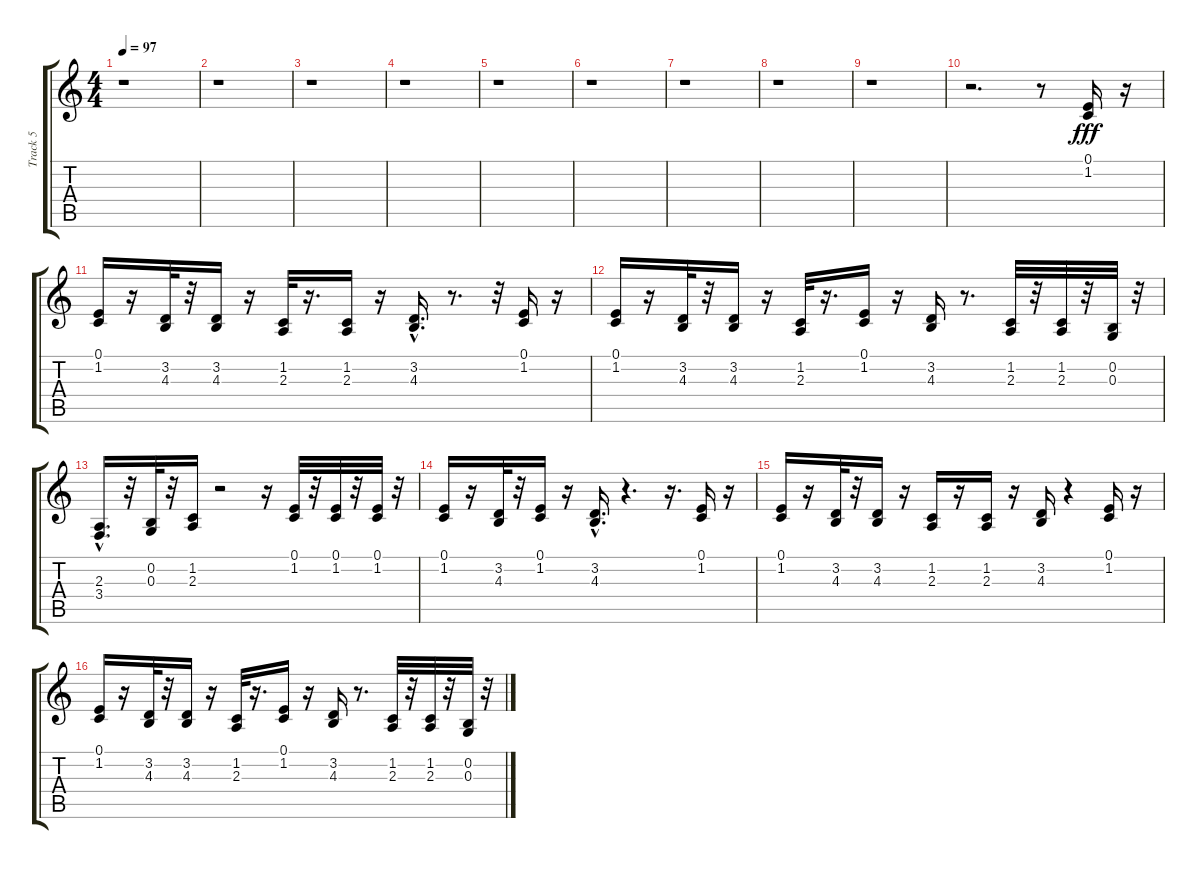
\track ("Track 5" "Track 5") {instrument choiraahs}
\staff {score tabs}
\tuning (E4 B3 G3 D3 A2 E2) {hide}
\ts (4 4)
\tempo 97
\clef g2
\ks c
r.1{dy fff} |
r.1 |
r.1 |
r.1 |
r.1 |
r.1 |
r.1 |
r.1 |
r.1 |
r.2{d} r.8 (0.1 1.2).16 r.16 |
(0.1 1.2).16 r.16 (3.2 4.3).32 r.32 (3.2 4.3).16 r.16 (1.2 2.3).32 r.16{d} (1.2 2.3).16 r.16 (3.2{hac} 4.3).16{d} r.8{d} r.32 (0.1 1.2).16 r.16 |
(0.1 1.2).16 r.16 (3.2 4.3).32 r.32 (3.2 4.3).16 r.16 (1.2 2.3).32 r.16{d} (0.1 1.2).16 r.16 (3.2 4.3).16 r.8{d} (1.2 2.3).32 r.32 (1.2 2.3).32 r.32 (0.2 0.3).32 r.32 |
(2.3{hac} 3.4).16{d} r.32 (0.2 0.3).32 r.32 (1.2 2.3).16 r.2 r.16 (0.1 1.2).32 r.32 (0.1 1.2).32 r.32 (0.1 1.2).32 r.32 |
(0.1 1.2).16 r.16 (3.2 4.3).32 r.32 (0.1 1.2).16 r.16 (3.2{hac} 4.3{hac}).16{d} r.4{d} r.16{d} (0.1 1.2).16 r.16 |
(0.1 1.2).16 r.16 (3.2 4.3).32 r.32 (3.2 4.3).16 r.16 (1.2 2.3).16 r.16 (1.2 2.3).16 r.16 (3.2 4.3).16 r.4 (0.1 1.2).16 r.16 |
(0.1 1.2).16 r.16 (3.2 4.3).32 r.32 (3.2 4.3).16 r.16 (1.2 2.3).32 r.16{d} (0.1 1.2).16 r.16 (3.2 4.3).16 r.8{d} (1.2 2.3).32 r.32 (1.2 2.3).32 r.32 (0.2 0.3).32 r.32
